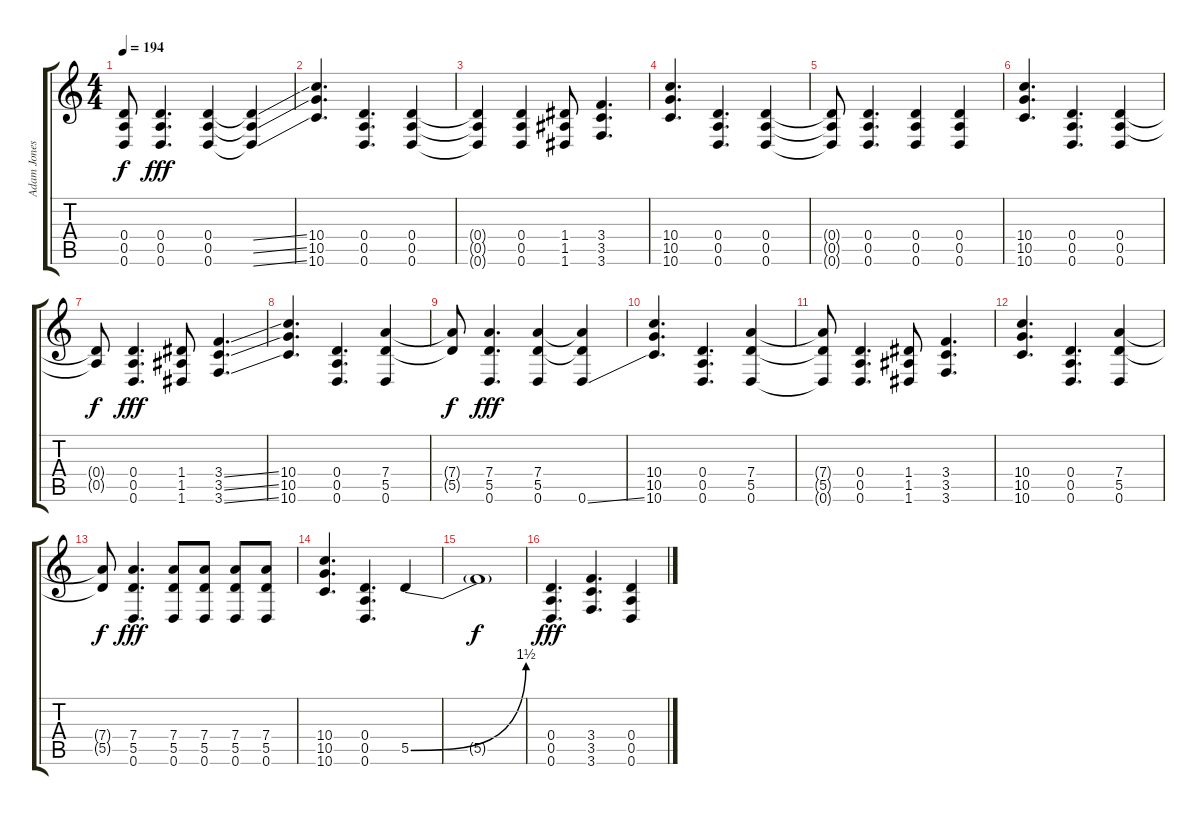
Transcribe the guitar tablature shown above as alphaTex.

\track ("Adam Jones" "Adam Jones") {instrument distortionguitar}
\staff {score tabs}
\tuning (E4 B3 G3 D3 A2 D2) {hide}
\ts (4 4)
\tempo 194
\clef g2
\ks c
(0.4{t} 0.5{t} 0.6{t}).8{dy f} (0.4 0.5 0.6).4{d dy fff} (0.4 0.5 0.6).4 (0.4{ss t} 0.5{ss t} 0.6{ss t}).4 |
(10.4 10.5 10.6).4{d} (0.4 0.5 0.6).4{d} (0.4 0.5 0.6).4 |
(0.4{t} 0.5{t} 0.6{t}).4 (0.4 0.5 0.6).4 (1.4 1.5 1.6).8 (3.4 3.5 3.6).4{d} |
(10.4 10.5 10.6).4{d} (0.4 0.5 0.6).4{d} (0.4 0.5 0.6).4 |
(0.4{t} 0.5{t} 0.6{t}).8 (0.4 0.5 0.6).4{d} (0.4 0.5 0.6).4 (0.4 0.5 0.6).4 |
(10.4 10.5 10.6).4{d} (0.4 0.5 0.6).4{d} (0.4 0.5 0.6).4 |
(0.4{t} 0.5{t}).8{dy f} (0.4 0.5 0.6).4{d dy fff} (1.4 1.5 1.6).8 (3.4{ss} 3.5{ss} 3.6{ss}).4{d} |
(10.4 10.5 10.6).4{d} (0.4 0.5 0.6).4{d} (7.4 5.5 0.6).4 |
(7.4{t} 5.5{t}).8{dy f} (7.4 5.5 0.6).4{d dy fff} (7.4 5.5 0.6).4 (7.4{t} 5.5{t} 0.6{ss}).4 |
(10.4 10.5 10.6).4{d} (0.4 0.5 0.6).4{d} (7.4 5.5 0.6).4 |
(7.4{t} 5.5{t} 0.6{t}).8 (0.4 0.5 0.6).4{d} (1.4 1.5 1.6).8 (3.4 3.5 3.6).4{d} |
(10.4 10.5 10.6).4{d} (0.4 0.5 0.6).4{d} (7.4 5.5 0.6).4 |
(7.4{t} 5.5{t}).8{dy f} (7.4 5.5 0.6).4{d dy fff} (7.4 5.5 0.6).8 (7.4 5.5 0.6).8 (7.4 5.5 0.6).8 (7.4 5.5 0.6).8 |
(10.4 10.5 10.6).4{d} (0.4 0.5 0.6).4{d} 5.5{be (bend 0 0 60 6)}.4 |
5.5{t}.1{dy f} |
(0.4 0.5 0.6).4{d dy fff} (3.4 3.5 3.6).4{d} (0.4 0.5 0.6).4
